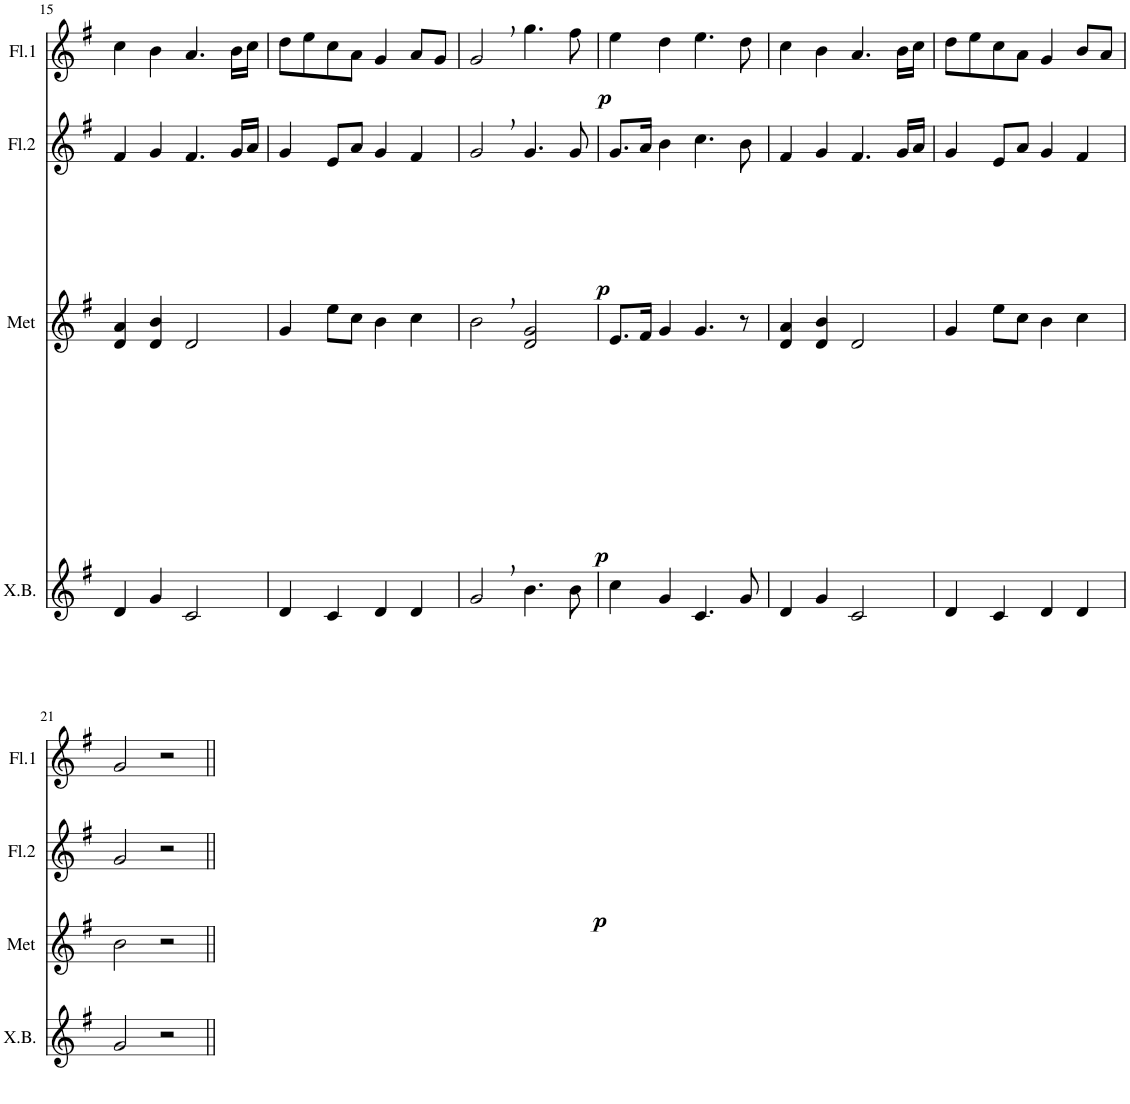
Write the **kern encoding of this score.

**kern	**dynam	**kern	**dynam	**kern	**dynam	**kern	**dynam
*part4	*part4	*part3	*part3	*part2	*part2	*part1	*part1
*staff4	*staff4	*staff3	*staff3	*staff2	*staff2	*staff1	*staff1
*I"Xil.Bajo	*	*I"Matalófono	*	*I"Flauta 2	*	*I"Flauta 1	*
*I'X.B.	*	*	*	*I'Fl.2	*	*I'Fl.1	*
!!LO:PB:g=z
*clefG2	*	*clefG2	*	*clefG2	*	*clefG2	*
*k[f#]	*	*k[f#]	*	*k[f#]	*	*k[f#]	*
*M4/4	*	*M4/4	*	*M4/4	*	*M4/4	*
=15	=15	=15	=15	=15	=15	=15	=15
4d/	.	4d/ 4a/	.	4f#/	.	4cc\	.
4g/	.	4d/ 4b/	.	4g/	.	4b\	.
2c/	.	2d/	.	4.f#/	.	4.a/	.
.	.	.	.	16g/LL	.	16b\LL	.
.	.	.	.	16a/JJ	.	16cc\JJ	.
=16	=16	=16	=16	=16	=16	=16	=16
4d/	.	4g/	.	4g/	.	8dd\L	.
.	.	.	.	.	.	8ee\	.
4c/	.	8ee\L	.	8e/L	.	8cc\	.
.	.	8cc\J	.	8a/J	.	8a\J	.
4d/	.	4b\	.	4g/	.	4g/	.
4d/	.	4cc\	.	4f#/	.	8a/L	.
.	.	.	.	.	.	8g/J	.
=17	=17	=17	=17	=17	=17	=17	=17
2g,/	.	2b,\	.	2g,/	.	2g,/	.
!	!LO:DY:b	!	!LO:DY:b	!	!LO:DY:b	!	!LO:DY:b
4.b\	p	2d/ 2g/	p	4.g/	p	4.gg\	p
8b\	.	.	.	8g/	.	8ff#\	.
=18	=18	=18	=18	=18	=18	=18	=18
4cc\	.	8.e/L	.	8.g/L	.	4ee\	.
.	.	16f#/Jk	.	16a/Jk	.	.	.
4g/	.	4g/	.	4b\	.	4dd\	.
4.c/	.	4.g/	.	4.cc\	.	4.ee\	.
8g/	.	8r	.	8b\	.	8dd\	.
=19	=19	=19	=19	=19	=19	=19	=19
4d/	.	4d/ 4a/	.	4f#/	.	4cc\	.
4g/	.	4d/ 4b/	.	4g/	.	4b\	.
2c/	.	2d/	.	4.f#/	.	4.a/	.
.	.	.	.	16g/LL	.	16b\LL	.
.	.	.	.	16a/JJ	.	16cc\JJ	.
=20	=20	=20	=20	=20	=20	=20	=20
4d/	.	4g/	.	4g/	.	8dd\L	.
.	.	.	.	.	.	8ee\	.
4c/	.	8ee\L	.	8e/L	.	8cc\	.
.	.	8cc\J	.	8a/J	.	8a\J	.
4d/	.	4b\	.	4g/	.	4g/	.
4d/	.	4cc\	.	4f#/	.	8b/L	.
.	.	.	.	.	.	8a/J	.
!!LO:LB:g=z
=21	=21	=21	=21	=21	=21	=21	=21
2g/	.	2b\	.	2g/	.	2g/	.
2r	.	2r	.	2r	.	2r	.
=||	=||	=||	=||	=||	=||	=||	=||
*-	*-	*-	*-	*-	*-	*-	*-
